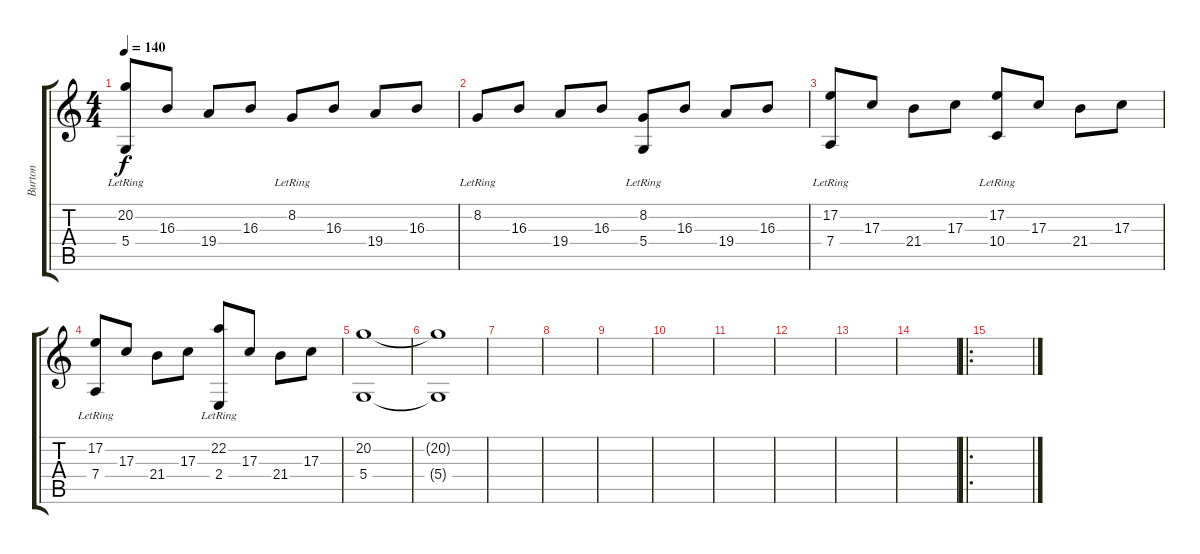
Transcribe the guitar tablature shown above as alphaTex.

\track ("Burton" "Burton") {instrument acousticgrandpiano}
\staff {score tabs}
\tuning (E4 B3 G3 D3 A2 E2) {hide}
\ts (4 4)
\tempo 140
\clef g2
\ks c
(20.2{lr} 5.4{lr}).8{dy f} 16.3.8 19.4.8 16.3.8 8.2{lr}.8 16.3.8 19.4.8 16.3.8 |
8.2{lr}.8 16.3.8 19.4.8 16.3.8 (8.2{lr} 5.4{lr}).8 16.3.8 19.4.8 16.3.8 |
(17.2{lr} 7.4{lr}).8 17.3.8 21.4.8 17.3.8 (17.2{lr} 10.4{lr}).8 17.3.8 21.4.8 17.3.8 |
(17.2{lr} 7.4{lr}).8 17.3.8 21.4.8 17.3.8 (22.2{lr} 2.4{lr}).8 17.3.8 21.4.8 17.3.8 |
(20.2 5.4).1 |
(20.2{t} 5.4{t}).1 |
|
|
|
|
|
|
|
|
\ro
